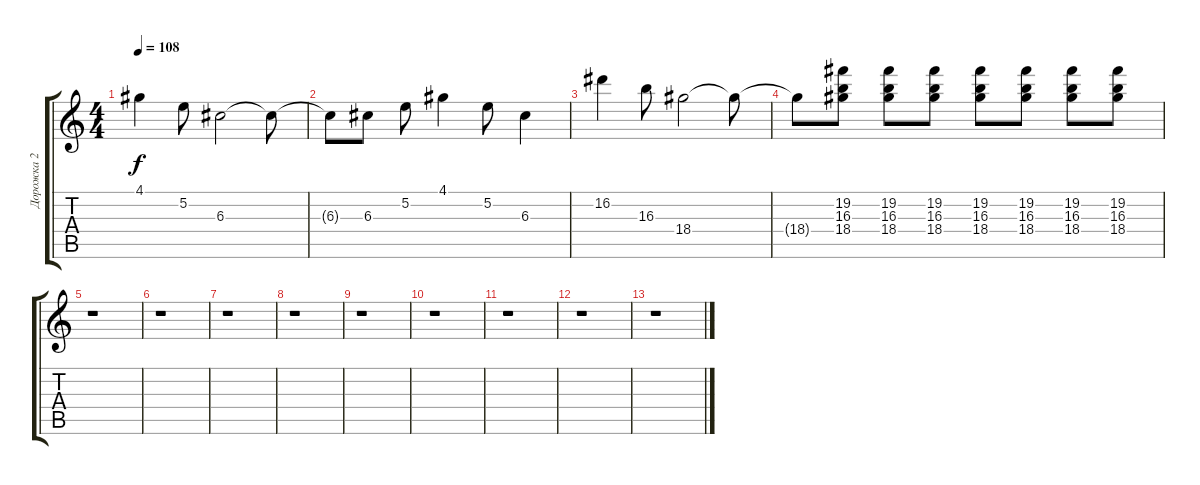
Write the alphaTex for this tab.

\track ("Дорожка 2" "Дорожка 2") {instrument electricguitarjazz}
\staff {score tabs}
\tuning (E4 B3 G3 D3 A2 D2) {hide}
\ts (4 4)
\tempo 108
\clef g2
\ks c
4.1.4{dy f} 5.2.8 6.3.2 6.3{t}.8 |
6.3{t}.8 6.3.8 5.2.8 4.1.4 5.2.8 6.3.4 |
16.2.4 16.3.8 18.4.2 18.4{t}.8 |
18.4{t}.8 (19.2 16.3 18.4).8 (19.2 16.3 18.4).8 (19.2 16.3 18.4).8 (19.2 16.3 18.4).8 (19.2 16.3 18.4).8 (19.2 16.3 18.4).8 (19.2 16.3 18.4).8 |
r.1 |
r.1 |
r.1 |
r.1 |
r.1 |
r.1 |
r.1 |
r.1 |
r.1
